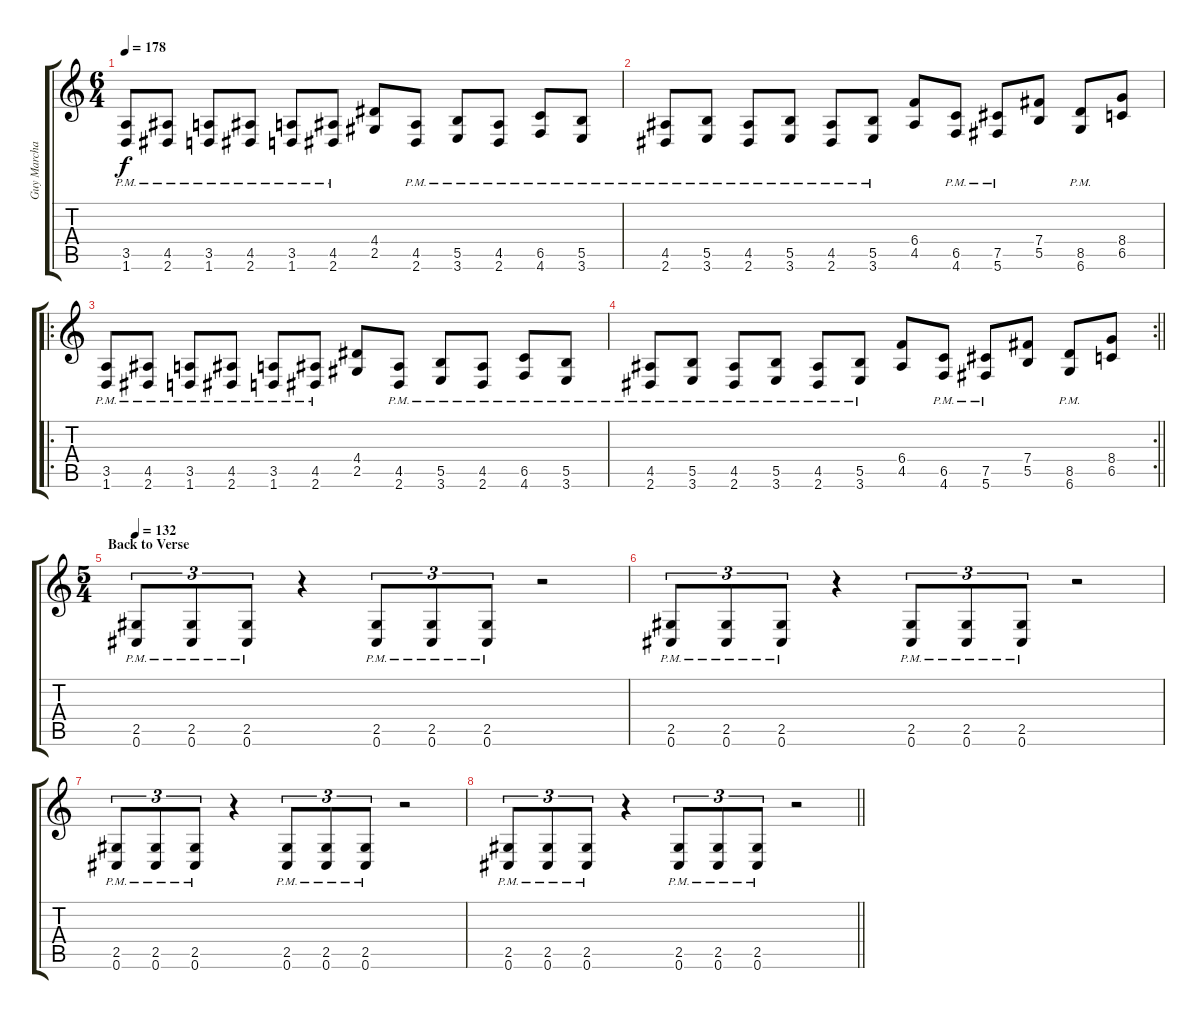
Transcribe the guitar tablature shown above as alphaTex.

\track ("Guy Marchais" "Guy Marcha") {instrument distortionguitar}
\staff {score tabs}
\tuning (Db4 Ab3 E3 B2 Gb2 Db2) {hide}
\ts (6 4)
\tempo 178
\clef g2
\ks c
(3.5{pm} 1.6{pm}).8{dy f} (4.5{pm} 2.6{pm}).8 (3.5{pm} 1.6{pm}).8 (4.5{pm} 2.6{pm}).8 (3.5{pm} 1.6{pm}).8 (4.5{pm} 2.6{pm}).8 (4.4 2.5).8 (4.5{pm} 2.6{pm}).8 (5.5{pm} 3.6{pm}).8 (4.5{pm} 2.6{pm}).8 (6.5{pm} 4.6{pm}).8 (5.5{pm} 3.6{pm}).8 |
(4.5{pm} 2.6{pm}).8 (5.5{pm} 3.6{pm}).8 (4.5{pm} 2.6{pm}).8 (5.5{pm} 3.6{pm}).8 (4.5{pm} 2.6{pm}).8 (5.5{pm} 3.6{pm}).8 (6.4 4.5).8 (6.5{pm} 4.6{pm}).8 (7.5{pm} 5.6{pm}).8 (7.4 5.5).8 (8.5{pm} 6.6{pm}).8 (8.4 6.5).8 |
\ro
(3.5{pm} 1.6{pm}).8 (4.5{pm} 2.6{pm}).8 (3.5{pm} 1.6{pm}).8 (4.5{pm} 2.6{pm}).8 (3.5{pm} 1.6{pm}).8 (4.5{pm} 2.6{pm}).8 (4.4 2.5).8 (4.5{pm} 2.6{pm}).8 (5.5{pm} 3.6{pm}).8 (4.5{pm} 2.6{pm}).8 (6.5{pm} 4.6{pm}).8 (5.5{pm} 3.6{pm}).8 |
\rc 2
\barLineRight lightlight
(4.5{pm} 2.6{pm}).8 (5.5{pm} 3.6{pm}).8 (4.5{pm} 2.6{pm}).8 (5.5{pm} 3.6{pm}).8 (4.5{pm} 2.6{pm}).8 (5.5{pm} 3.6{pm}).8 (6.4 4.5).8 (6.5{pm} 4.6{pm}).8 (7.5{pm} 5.6{pm}).8 (7.4 5.5).8 (8.5{pm} 6.6{pm}).8 (8.4 6.5).8 |
\ts (5 4)
\section ("" "Back to Verse")
\tempo 132
(2.5{pm} 0.6{pm}).8{tu (3 2)} (2.5{pm} 0.6{pm}).8{tu (3 2)} (2.5{pm} 0.6{pm}).8{tu (3 2)} r.4 (2.5{pm} 0.6{pm}).8{tu (3 2)} (2.5{pm} 0.6{pm}).8{tu (3 2)} (2.5{pm} 0.6{pm}).8{tu (3 2)} r.2 |
(2.5{pm} 0.6{pm}).8{tu (3 2)} (2.5{pm} 0.6{pm}).8{tu (3 2)} (2.5{pm} 0.6{pm}).8{tu (3 2)} r.4 (2.5{pm} 0.6{pm}).8{tu (3 2)} (2.5{pm} 0.6{pm}).8{tu (3 2)} (2.5{pm} 0.6{pm}).8{tu (3 2)} r.2 |
(2.5{pm} 0.6{pm}).8{tu (3 2)} (2.5{pm} 0.6{pm}).8{tu (3 2)} (2.5{pm} 0.6{pm}).8{tu (3 2)} r.4 (2.5{pm} 0.6{pm}).8{tu (3 2)} (2.5{pm} 0.6{pm}).8{tu (3 2)} (2.5{pm} 0.6{pm}).8{tu (3 2)} r.2 |
\barLineRight lightlight
(2.5{pm} 0.6{pm}).8{tu (3 2)} (2.5{pm} 0.6{pm}).8{tu (3 2)} (2.5{pm} 0.6{pm}).8{tu (3 2)} r.4 (2.5{pm} 0.6{pm}).8{tu (3 2)} (2.5{pm} 0.6{pm}).8{tu (3 2)} (2.5{pm} 0.6{pm}).8{tu (3 2)} r.2
